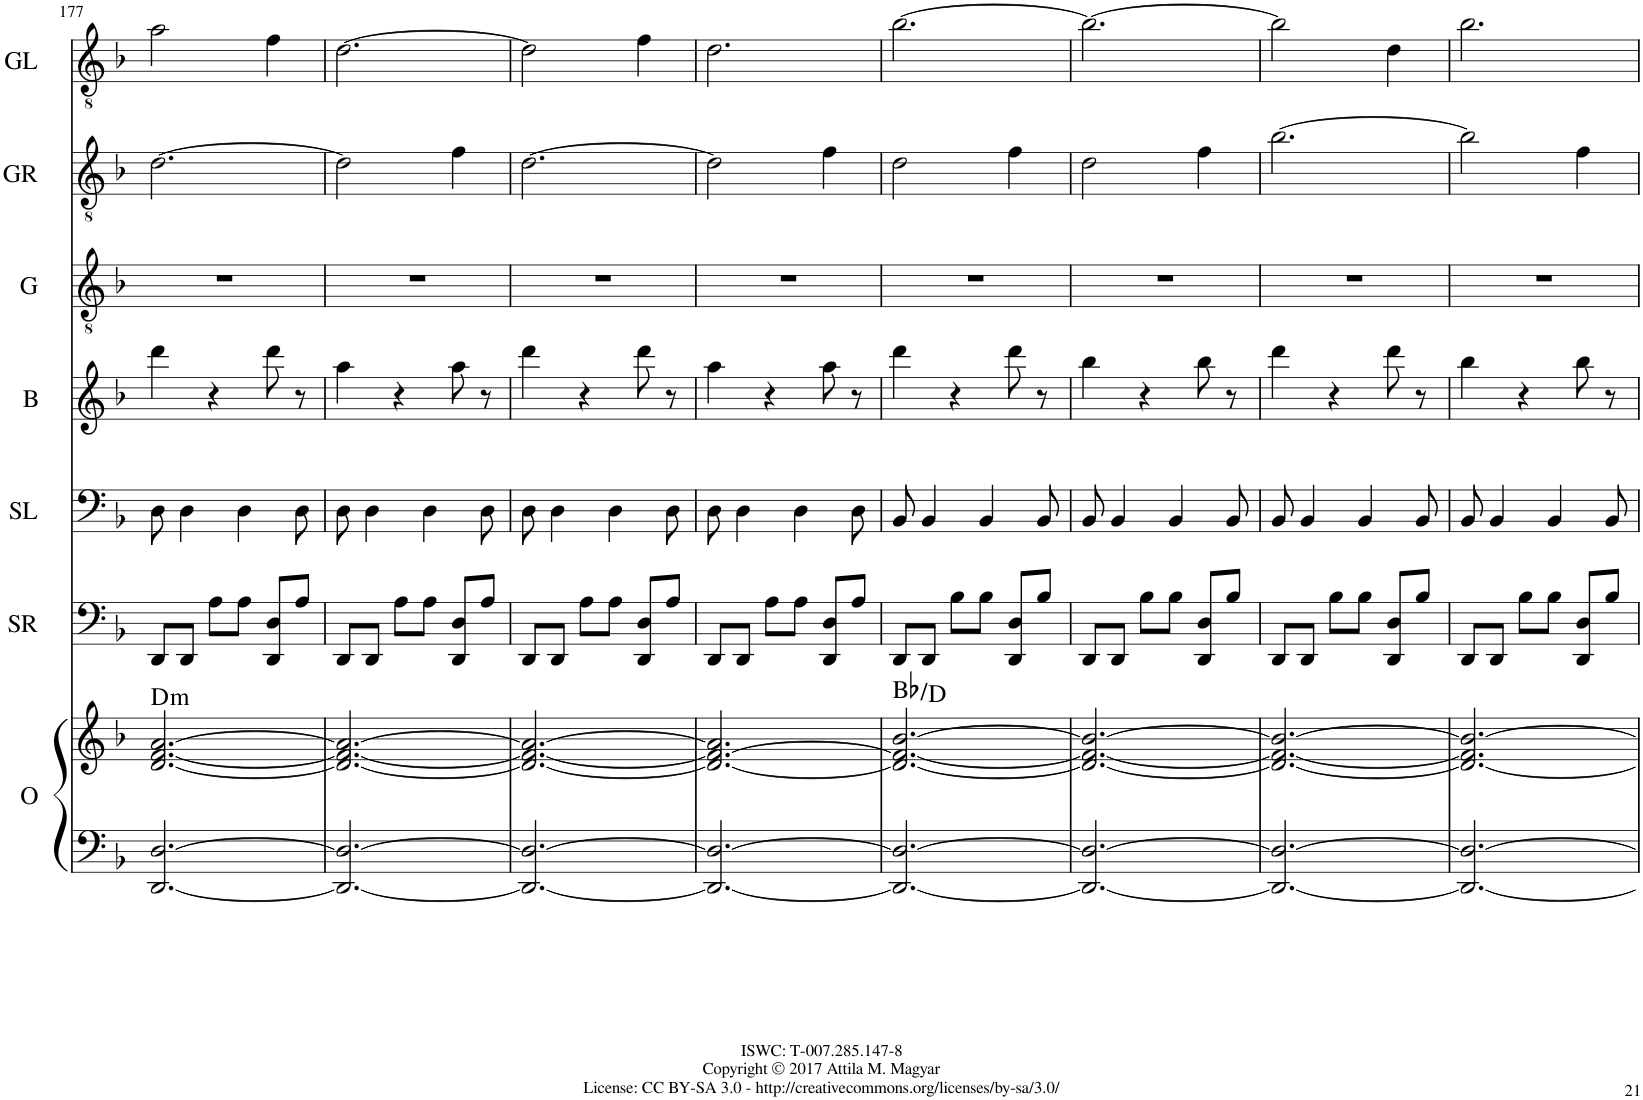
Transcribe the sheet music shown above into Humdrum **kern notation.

**kern	**kern	**harte	**kern	**kern	**kern	**kern	**kern	**kern
*part7	*part7	*part7	*part6	*part5	*part4	*part3	*part2	*part1
*staff8	*staff7	*	*staff6	*staff5	*staff4	*staff3	*staff2	*staff1
*I"Organ	*	*	*I"SynthR	*I"SynthL	*I"Bell	*I"Gtr	*I"GtrR	*I"GtrL
*I'O	*	*	*I'SR	*I'SL	*I'B	*I'G	*I'GR	*I'GL
!!LO:PB:g=z
*clefF4	*clefG2	*	*clefF4	*clefF4	*clefG2	*clefGv2	*clefGv2	*clefGv2
*k[b-]	*k[b-]	*	*k[b-]	*k[b-]	*k[b-]	*k[b-]	*k[b-]	*k[b-]
=177	=177	=177	=177	=177	=177	=177	=177	=177
!	!	!LO:H:kt=m	!	!	!	!	!	!
[2.DD/ [2.D/	[2.d/ [2.f/ [2.a/	D:min	8DD/L	8D\	4ddd\	1r	[2.d\	2a\
.	.	.	8DD/J	4D\	.	.	.	.
.	.	.	8A\L	.	4r	.	.	.
.	.	.	8A\J	4D\	.	.	.	.
.	.	.	8DD/ 8D/L	.	8ddd\	.	.	4f\
.	.	.	8A/J	8D\	8r	.	.	.
4ryy	4ryy	.	4ryy	4ryy	4ryy	.	4ryy	4ryy
=178	=178	=178	=178	=178	=178	=178	=178	=178
2.DD/_ 2.D/_	2.d/_ 2.f/_ 2.a/_	.	8DD/L	8D\	4aa\	1r	2d\]	[2.d\
.	.	.	8DD/J	4D\	.	.	.	.
.	.	.	8A\L	.	4r	.	.	.
.	.	.	8A\J	4D\	.	.	.	.
.	.	.	8DD/ 8D/L	.	8aa\	.	4f\	.
.	.	.	8A/J	8D\	8r	.	.	.
4ryy	4ryy	.	4ryy	4ryy	4ryy	.	4ryy	4ryy
=179	=179	=179	=179	=179	=179	=179	=179	=179
2.DD/_ 2.D/_	2.d/_ 2.f/_ 2.a/_	.	8DD/L	8D\	4ddd\	1r	[2.d\	2d\]
.	.	.	8DD/J	4D\	.	.	.	.
.	.	.	8A\L	.	4r	.	.	.
.	.	.	8A\J	4D\	.	.	.	.
.	.	.	8DD/ 8D/L	.	8ddd\	.	.	4f\
.	.	.	8A/J	8D\	8r	.	.	.
4ryy	4ryy	.	4ryy	4ryy	4ryy	.	4ryy	4ryy
=180	=180	=180	=180	=180	=180	=180	=180	=180
2.DD/_ 2.D/_	2.d/_ 2.f/_ 2.a/]	.	8DD/L	8D\	4aa\	1r	2d\]	2.d\
.	.	.	8DD/J	4D\	.	.	.	.
.	.	.	8A\L	.	4r	.	.	.
.	.	.	8A\J	4D\	.	.	.	.
.	.	.	8DD/ 8D/L	.	8aa\	.	4f\	.
.	.	.	8A/J	8D\	8r	.	.	.
4ryy	4ryy	.	4ryy	4ryy	4ryy	.	4ryy	4ryy
=181	=181	=181	=181	=181	=181	=181	=181	=181
2.DD/_ 2.D/_	2.d/_ 2.f/_ [2.b-/	Bb:maj/3	8DD/L	8BB-/	4ddd\	1r	2d\	[2.b-\
.	.	.	8DD/J	4BB-/	.	.	.	.
.	.	.	8B-\L	.	4r	.	.	.
.	.	.	8B-\J	4BB-/	.	.	.	.
.	.	.	8DD/ 8D/L	.	8ddd\	.	4f\	.
.	.	.	8B-/J	8BB-/	8r	.	.	.
4ryy	4ryy	.	4ryy	4ryy	4ryy	.	4ryy	4ryy
=182	=182	=182	=182	=182	=182	=182	=182	=182
2.DD/_ 2.D/_	2.d/_ 2.f/_ 2.b-/_	.	8DD/L	8BB-/	4bb-\	1r	2d\	2.b-\_
.	.	.	8DD/J	4BB-/	.	.	.	.
.	.	.	8B-\L	.	4r	.	.	.
.	.	.	8B-\J	4BB-/	.	.	.	.
.	.	.	8DD/ 8D/L	.	8bb-\	.	4f\	.
.	.	.	8B-/J	8BB-/	8r	.	.	.
4ryy	4ryy	.	4ryy	4ryy	4ryy	.	4ryy	4ryy
=183	=183	=183	=183	=183	=183	=183	=183	=183
2.DD/_ 2.D/_	2.d/_ 2.f/_ 2.b-/_	.	8DD/L	8BB-/	4ddd\	1r	[2.b-\	2b-\]
.	.	.	8DD/J	4BB-/	.	.	.	.
.	.	.	8B-\L	.	4r	.	.	.
.	.	.	8B-\J	4BB-/	.	.	.	.
.	.	.	8DD/ 8D/L	.	8ddd\	.	.	4d\
.	.	.	8B-/J	8BB-/	8r	.	.	.
4ryy	4ryy	.	4ryy	4ryy	4ryy	.	4ryy	4ryy
=184	=184	=184	=184	=184	=184	=184	=184	=184
2.DD/_ 2.D/_	2.d/_ 2.f/] 2.b-/_	.	8DD/L	8BB-/	4bb-\	1r	2b-\]	2.b-\
.	.	.	8DD/J	4BB-/	.	.	.	.
.	.	.	8B-\L	.	4r	.	.	.
.	.	.	8B-\J	4BB-/	.	.	.	.
.	.	.	8DD/ 8D/L	.	8bb-\	.	4f\	.
.	.	.	8B-/J	8BB-/	8r	.	.	.
4ryy	4ryy	.	4ryy	4ryy	4ryy	.	4ryy	4ryy
=	=	=	=	=	=	=	=	=
*-	*-	*-	*-	*-	*-	*-	*-	*-
